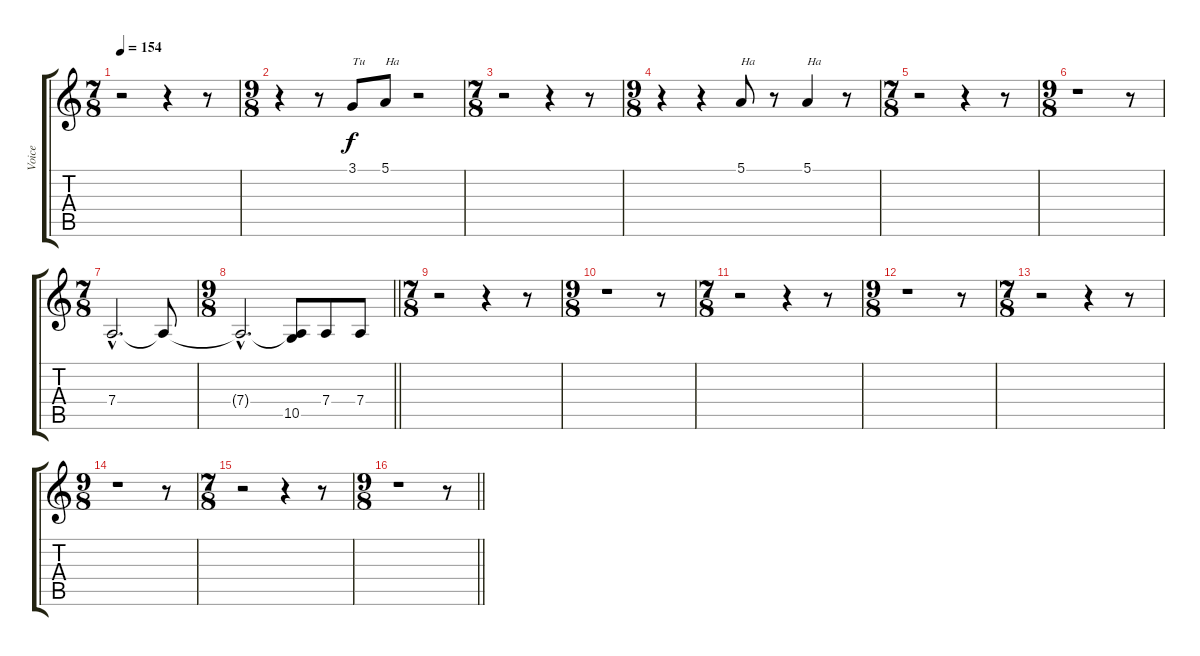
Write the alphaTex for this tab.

\track ("Voice" "Voice") {instrument voiceoohs}
\staff {score tabs}
\tuning (E4 B3 G3 D3 A2 E2) {hide}
\ts (7 8)
\tempo 154
\clef g2
\ks c
r.2{dy f} r.4 r.8 |
\ts (9 8)
r.4 r.8 3.1.8{txt "Tu"} 5.1.8{txt "Ha"} r.2 |
\ts (7 8)
r.2 r.4 r.8 |
\ts (9 8)
r.4 r.4 5.1.8{txt "Ha"} r.8 5.1.4{txt "Ha"} r.8 |
\ts (7 8)
r.2 r.4 r.8 |
\ts (9 8)
r.1 r.8 |
\ts (7 8)
7.4{hac}.2{d} 7.4{t}.8 |
\ts (9 8)
\barLineRight lightlight
7.4{hac t}.2{d} (7.4{t} 10.5).8 7.4.8 7.4.8 |
\ts (7 8)
r.2 r.4 r.8 |
\ts (9 8)
r.1 r.8 |
\ts (7 8)
r.2 r.4 r.8 |
\ts (9 8)
r.1 r.8 |
\ts (7 8)
r.2 r.4 r.8 |
\ts (9 8)
r.1 r.8 |
\ts (7 8)
r.2 r.4 r.8 |
\ts (9 8)
\barLineRight lightlight
r.1 r.8
